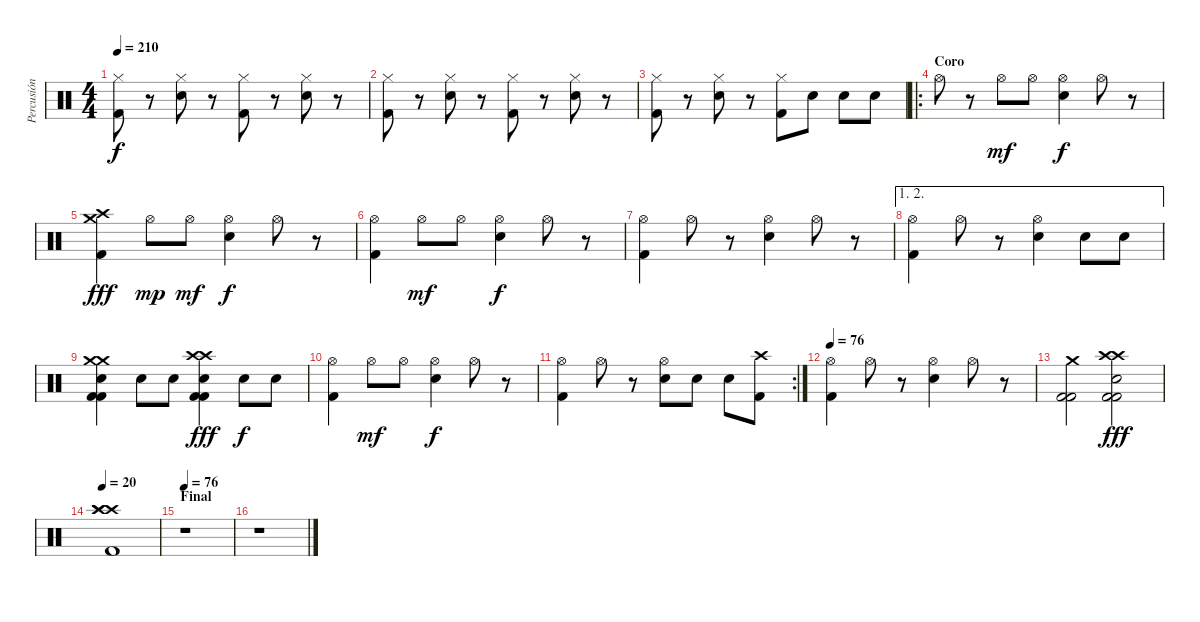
\track ("Percusión" "Percusión") {instrument percussion}
\staff {score}
\articulation defaults
\ts (4 4)
\tempo 210
\clef neutral
\ks c
("Hi-Hat (closed)" "Kick (hit) 2").8{dy f} r.8 ("Hi-Hat (closed)" "Snare (hit) 2").8 r.8 ("Hi-Hat (closed)" "Kick (hit) 2").8 r.8 ("Hi-Hat (closed)" "Snare (hit) 2").8 r.8 |
("Hi-Hat (closed)" "Kick (hit) 2").8 r.8 ("Hi-Hat (closed)" "Snare (hit) 2").8 r.8 ("Hi-Hat (closed)" "Kick (hit) 2").8 r.8 ("Hi-Hat (closed)" "Snare (hit) 2").8 r.8 |
("Hi-Hat (closed)" "Kick (hit) 2").8 r.8 ("Hi-Hat (closed)" "Snare (hit) 2").8 r.8 ("Hi-Hat (closed)" "Kick (hit) 2").8 "Snare (hit) 2".8 "Snare (hit) 2".8 "Snare (hit) 2".8 |
\ro
\section ("" "Coro")
"Hi-Hat (open)".8 r.8 "Hi-Hat (open)".8{dy mf} "Hi-Hat (open)".8 ("Hi-Hat (open)" "Snare (hit) 2").4{dy f} "Hi-Hat (open)".8 r.8 |
("Crash high (hit)" "Kick (hit) 2" "Crash medium (hit)").4{dy fff} "Hi-Hat (open)".8{dy mp} "Hi-Hat (open)".8{dy mf} ("Hi-Hat (open)" "Snare (hit) 2").4{dy f} "Hi-Hat (open)".8 r.8 |
("Hi-Hat (open)" "Kick (hit) 2").4 "Hi-Hat (open)".8{dy mf} "Hi-Hat (open)".8 ("Hi-Hat (open)" "Snare (hit) 2").4{dy f} "Hi-Hat (open)".8 r.8 |
("Hi-Hat (open)" "Kick (hit) 2").4 "Hi-Hat (open)".8 r.8 ("Hi-Hat (open)" "Snare (hit) 2").4 "Hi-Hat (open)".8 r.8 |
\ae (1 2)
("Hi-Hat (open)" "Kick (hit) 2").4 "Hi-Hat (open)".8 r.8 ("Hi-Hat (open)" "Snare (hit) 2").4 "Snare (hit) 2".8 "Snare (hit) 2".8 |
("Crash medium (hit)" "Crash medium (hit)" "Kick (hit) 2" "Kick (hit) 2" "Snare (hit) 2").4 "Snare (hit) 2".8 "Snare (hit) 2".8 ("Crash high (hit)" "Crash high (hit)" "Kick (hit) 2" "Kick (hit) 2" "Snare (hit) 2").4{dy fff} "Snare (hit) 2".8{dy f} "Snare (hit) 2".8 |
("Hi-Hat (open)" "Kick (hit) 2").4 "Hi-Hat (open)".8{dy mf} "Hi-Hat (open)".8 ("Hi-Hat (open)" "Snare (hit) 2").4{dy f} "Hi-Hat (open)".8 r.8 |
\rc 2
("Hi-Hat (open)" "Kick (hit) 2").4 "Hi-Hat (open)".8 r.8 ("Hi-Hat (open)" "Snare (hit) 2").8 "Snare (hit) 2".8 "Snare (hit) 2".8 ("Crash high (hit)" "Kick (hit) 2").8 |
\tempo 76
("Hi-Hat (open)" "Kick (hit) 2").4 "Hi-Hat (open)".8 r.8 ("Hi-Hat (open)" "Snare (hit) 2").4 "Hi-Hat (open)".8 r.8 |
("Crash medium (hit)" "Kick (hit) 2" "Kick (hit) 2").2 ("Crash high (hit)" "Crash high (hit)" "Kick (hit) 2" "Kick (hit) 2" "Snare (hit) 2").2{dy fff} |
\tempo 20
("Crash high (hit)" "Crash high (hit)" "Kick (hit) 2" "Crash high (hit)").1 |
\section ("" "Final")
\tempo 76
r.1 |
r.1
